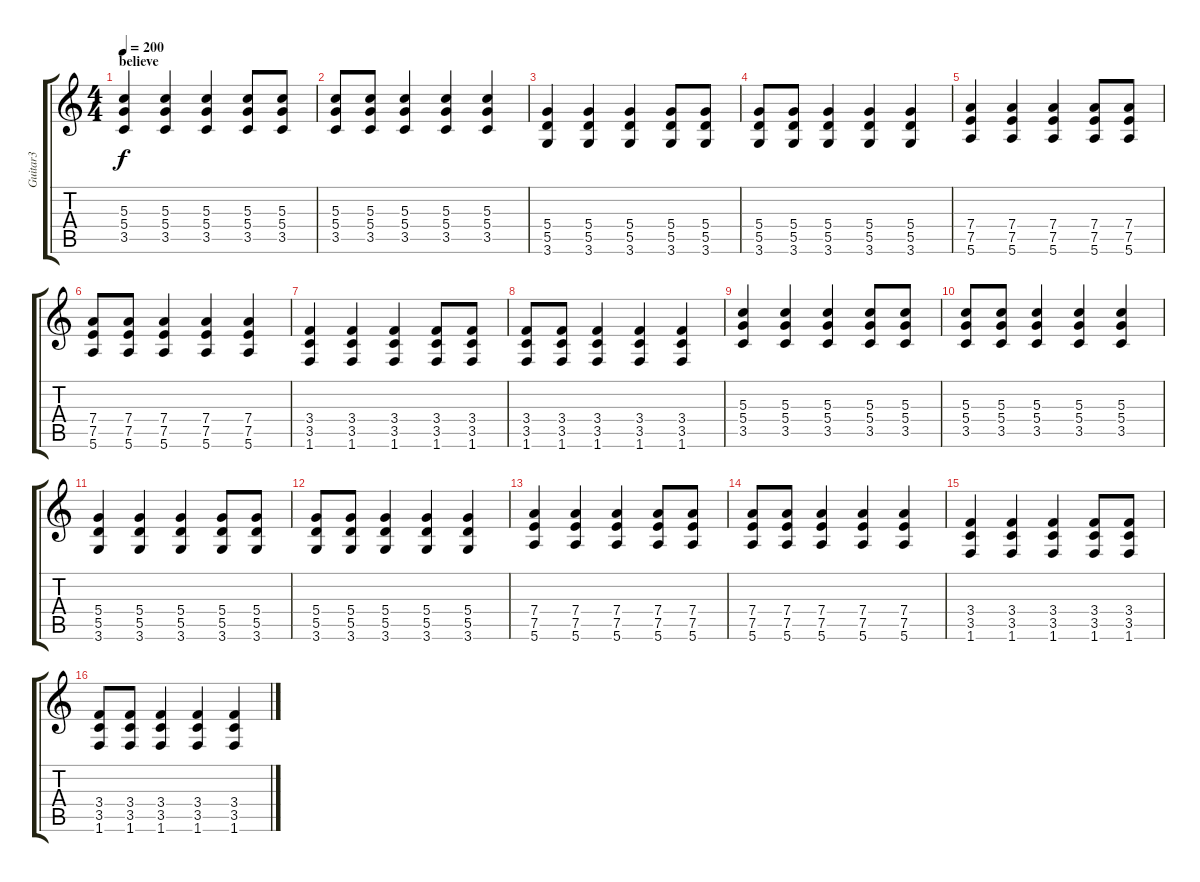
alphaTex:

\track ("Guitar3" "Guitar3") {instrument overdrivenguitar}
\staff {score tabs}
\tuning (E4 B3 G3 D3 A2 E2) {hide}
\ts (4 4)
\section ("" "believe")
\tempo 200
\clef g2
\ks c
(5.3 5.4 3.5).4{dy f} (5.3 5.4 3.5).4 (5.3 5.4 3.5).4 (5.3 5.4 3.5).8 (5.3 5.4 3.5).8 |
(5.3 5.4 3.5).8 (5.3 5.4 3.5).8 (5.3 5.4 3.5).4 (5.3 5.4 3.5).4 (5.3 5.4 3.5).4 |
(5.4 5.5 3.6).4 (5.4 5.5 3.6).4 (5.4 5.5 3.6).4 (5.4 5.5 3.6).8 (5.4 5.5 3.6).8 |
(5.4 5.5 3.6).8 (5.4 5.5 3.6).8 (5.4 5.5 3.6).4 (5.4 5.5 3.6).4 (5.4 5.5 3.6).4 |
(7.4 7.5 5.6).4 (7.4 7.5 5.6).4 (7.4 7.5 5.6).4 (7.4 7.5 5.6).8 (7.4 7.5 5.6).8 |
(7.4 7.5 5.6).8 (7.4 7.5 5.6).8 (7.4 7.5 5.6).4 (7.4 7.5 5.6).4 (7.4 7.5 5.6).4 |
(3.4 3.5 1.6).4 (3.4 3.5 1.6).4 (3.4 3.5 1.6).4 (3.4 3.5 1.6).8 (3.4 3.5 1.6).8 |
(3.4 3.5 1.6).8 (3.4 3.5 1.6).8 (3.4 3.5 1.6).4 (3.4 3.5 1.6).4 (3.4 3.5 1.6).4 |
(5.3 5.4 3.5).4 (5.3 5.4 3.5).4 (5.3 5.4 3.5).4 (5.3 5.4 3.5).8 (5.3 5.4 3.5).8 |
(5.3 5.4 3.5).8 (5.3 5.4 3.5).8 (5.3 5.4 3.5).4 (5.3 5.4 3.5).4 (5.3 5.4 3.5).4 |
(5.4 5.5 3.6).4 (5.4 5.5 3.6).4 (5.4 5.5 3.6).4 (5.4 5.5 3.6).8 (5.4 5.5 3.6).8 |
(5.4 5.5 3.6).8 (5.4 5.5 3.6).8 (5.4 5.5 3.6).4 (5.4 5.5 3.6).4 (5.4 5.5 3.6).4 |
(7.4 7.5 5.6).4 (7.4 7.5 5.6).4 (7.4 7.5 5.6).4 (7.4 7.5 5.6).8 (7.4 7.5 5.6).8 |
(7.4 7.5 5.6).8 (7.4 7.5 5.6).8 (7.4 7.5 5.6).4 (7.4 7.5 5.6).4 (7.4 7.5 5.6).4 |
(3.4 3.5 1.6).4 (3.4 3.5 1.6).4 (3.4 3.5 1.6).4 (3.4 3.5 1.6).8 (3.4 3.5 1.6).8 |
(3.4 3.5 1.6).8 (3.4 3.5 1.6).8 (3.4 3.5 1.6).4 (3.4 3.5 1.6).4 (3.4 3.5 1.6).4
